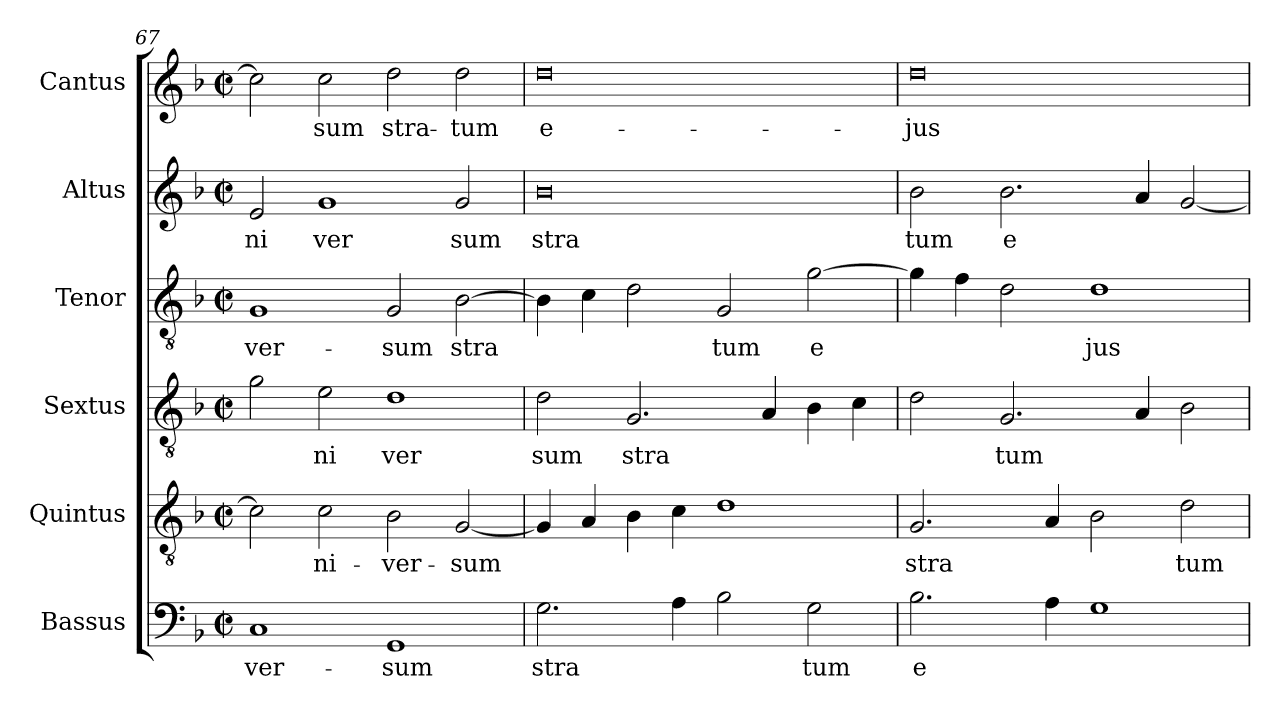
**kern	**text	**kern	**text	**kern	**text	**kern	**text	**kern	**text	**kern	**text
*part6	*part6	*part5	*part5	*part4	*part4	*part3	*part3	*part2	*part2	*part1	*part1
*staff6	*staff6	*staff5	*staff5	*staff4	*staff4	*staff3	*staff3	*staff2	*staff2	*staff1	*staff1
*I"Bassus	*	*I"Quintus	*	*I"Sextus	*	*I"Tenor	*	*I"Altus	*	*I"Cantus	*
*clefF4	*	*clefGv2	*	*clefGv2	*	*clefGv2	*	*clefG2	*	*clefG2	*
*k[b-]	*	*k[b-]	*	*k[b-]	*	*k[b-]	*	*k[b-]	*	*k[b-]	*
*F:	*	*F:	*	*F:	*	*F:	*	*F:	*	*F:	*
*M2/2	*	*M2/2	*	*M2/2	*	*M2/2	*	*M2/2	*	*M2/2	*
*met(c|)	*	*met(c|)	*	*met(c|)	*	*met(c|)	*	*met(c|)	*	*met(c|)	*
=67	=67	=67	=67	=67	=67	=67	=67	=67	=67	=67	=67
!	!LO:LY:b:cj	!	!LO:LY:b:cj	!	!LO:LY:b:cj	!	!LO:LY:b:cj	!	!LO:LY:b:cj	!	!LO:LY:b:cj
1C	-ver-	2c\]	--	2g\	.	1G	-ver-	2e/	ni	2cc\]	--
!	!	!	!LO:LY:b:cj	!	!LO:LY:b:cj	!	!	!	!LO:LY:b:cj	!	!LO:LY:b:cj
.	.	2c\	-ni-	2e\	ni	.	.	1g	ver	2cc\	-sum
!	!LO:LY:b:cj	!	!LO:LY:b:cj	!	!LO:LY:b:cj	!	!LO:LY:b:cj	!	!	!	!LO:LY:b:cj
1GG	-sum	2B-\	-ver-	1d	ver	2G/	-sum	.	.	2dd\	stra-
!	!	!	!LO:LY:b:cj	!	!	!	!LO:LY:b:cj	!	!LO:LY:b:cj	!	!LO:LY:b:cj
.	.	[<2G/	-sum	.	.	[>2B-\	stra-	2g/	sum	2dd\	-tum
=68	=68	=68	=68	=68	=68	=68	=68	=68	=68	=68	=68
!	!LO:LY:b:cj	!	!LO:LY:b:cj	!	!LO:LY:b:cj	!	!LO:LY:b:cj	!	!LO:LY:b:cj	!	!LO:LY:b:cj
2.G\	stra-	4G/]	.	2d\	sum	4B-\]	--	0b-	stra	0dd	e-
!	!	!	!LO:LY:b:cj	!	!	!	!LO:LY:b:cj	!	!	!	!
.	.	4A/	.	.	.	4c\	--	.	.	.	.
!	!	!	!LO:LY:b:cj	!	!LO:LY:b:cj	!	!LO:LY:b:cj	!	!	!	!
.	.	4B-\	.	2.G/	stra	2d\	--	.	.	.	.
!	!LO:LY:b:cj	!	!LO:LY:b:cj	!	!	!	!	!	!	!	!
4A\	--	4c\	.	.	.	.	.	.	.	.	.
!	!LO:LY:b:cj	!	!LO:LY:b:cj	!	!	!	!LO:LY:b:cj	!	!	!	!
2B-\	--	1d	.	.	.	2G/	-tum	.	.	.	.
!	!	!	!	!	!LO:LY:b:cj	!	!	!	!	!	!
.	.	.	.	4A/	.	.	.	.	.	.	.
!	!LO:LY:b:cj	!	!	!	!LO:LY:b:cj	!	!LO:LY:b:cj	!	!	!	!
2G\	-tum	.	.	4B-\	.	[>2g\	e-	.	.	.	.
!	!	!	!	!	!LO:LY:b:cj	!	!	!	!	!	!
.	.	.	.	4c\	.	.	.	.	.	.	.
=69	=69	=69	=69	=69	=69	=69	=69	=69	=69	=69	=69
!	!LO:LY:b:cj	!	!LO:LY:b:cj	!	!LO:LY:b:cj	!	!LO:LY:b:cj	!	!LO:LY:b:cj	!	!LO:LY:b:cj
2.B-\	e-	2.G/	stra-	2d\	.	4g\]	--	2b-\	tum	0dd	-jus
!	!	!	!	!	!	!	!LO:LY:b:cj	!	!	!	!
.	.	.	.	.	.	4f\	--	.	.	.	.
!	!	!	!	!	!LO:LY:b:cj	!	!LO:LY:b:cj	!	!LO:LY:b:cj	!	!
.	.	.	.	2.G/	tum	2d\	--	2.b-\	e	.	.
!	!LO:LY:b:cj	!	!LO:LY:b:cj	!	!	!	!	!	!	!	!
4A\	--	4A/	--	.	.	.	.	.	.	.	.
!	!LO:LY:b:cj	!	!LO:LY:b:cj	!	!	!	!LO:LY:b:cj	!	!	!	!
1G	--	2B-\	--	.	.	1d	-jus	.	.	.	.
!	!	!	!	!	!LO:LY:b:cj	!	!	!	!LO:LY:b:cj	!	!
.	.	.	.	4A/	.	.	.	4a/	.	.	.
!	!	!	!LO:LY:b:cj	!	!LO:LY:b:cj	!	!	!	!LO:LY:b:cj	!	!
.	.	2d\	-tum	2B-\	.	.	.	[<2g/	.	.	.
=	=	=	=	=	=	=	=	=	=	=	=
*-	*-	*-	*-	*-	*-	*-	*-	*-	*-	*-	*-
